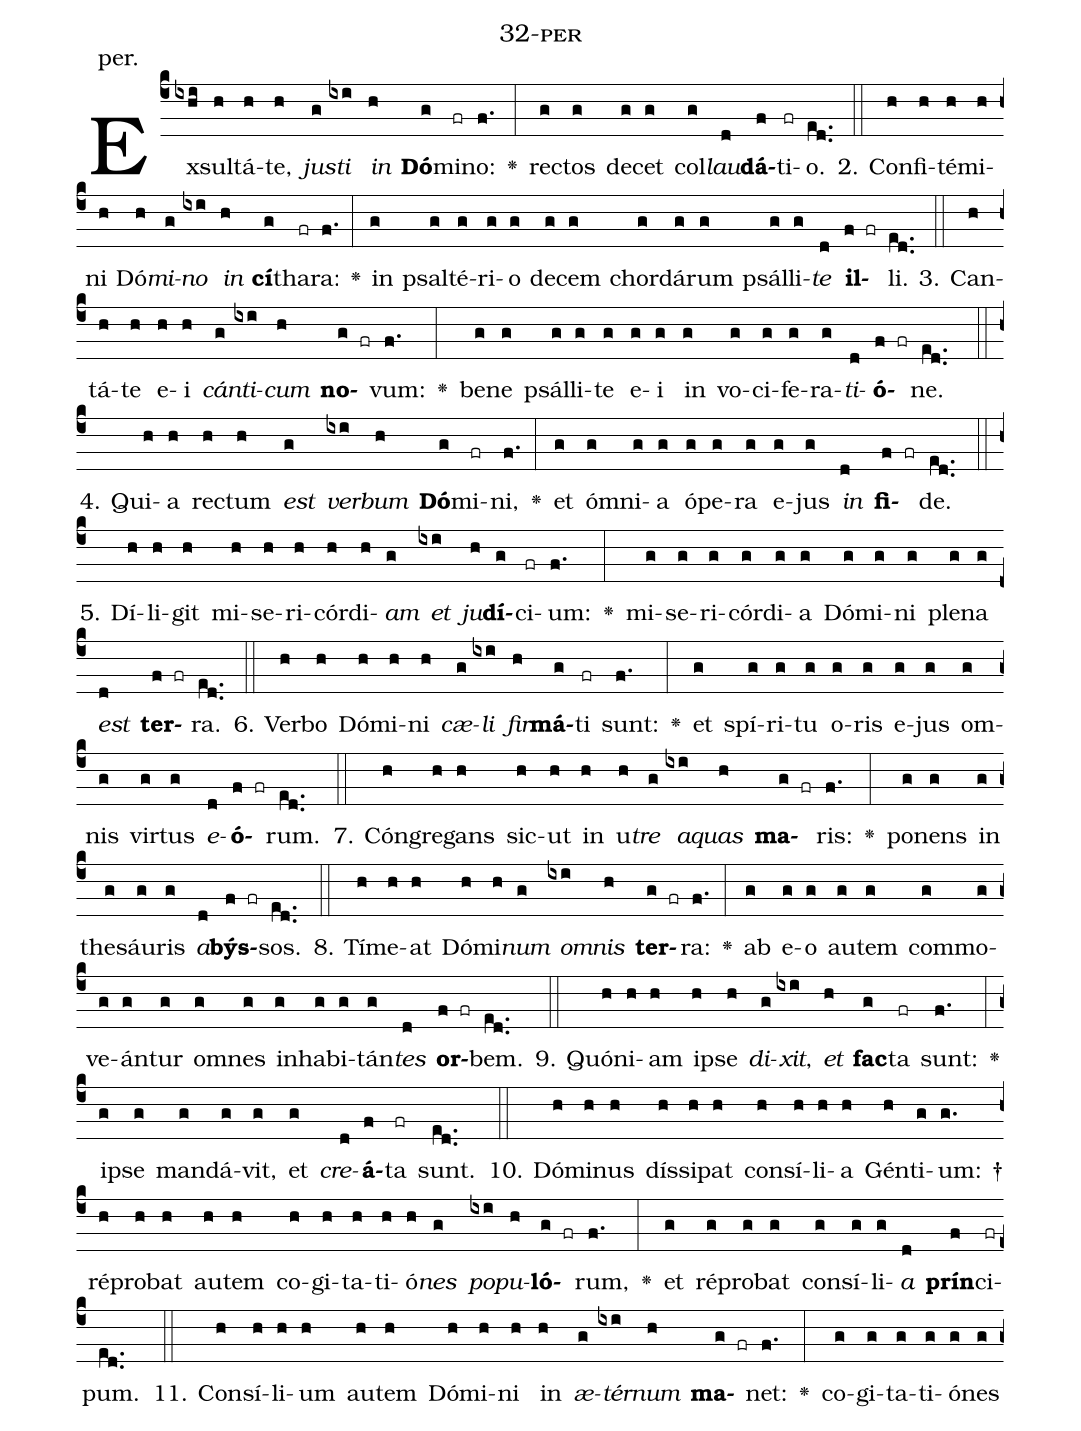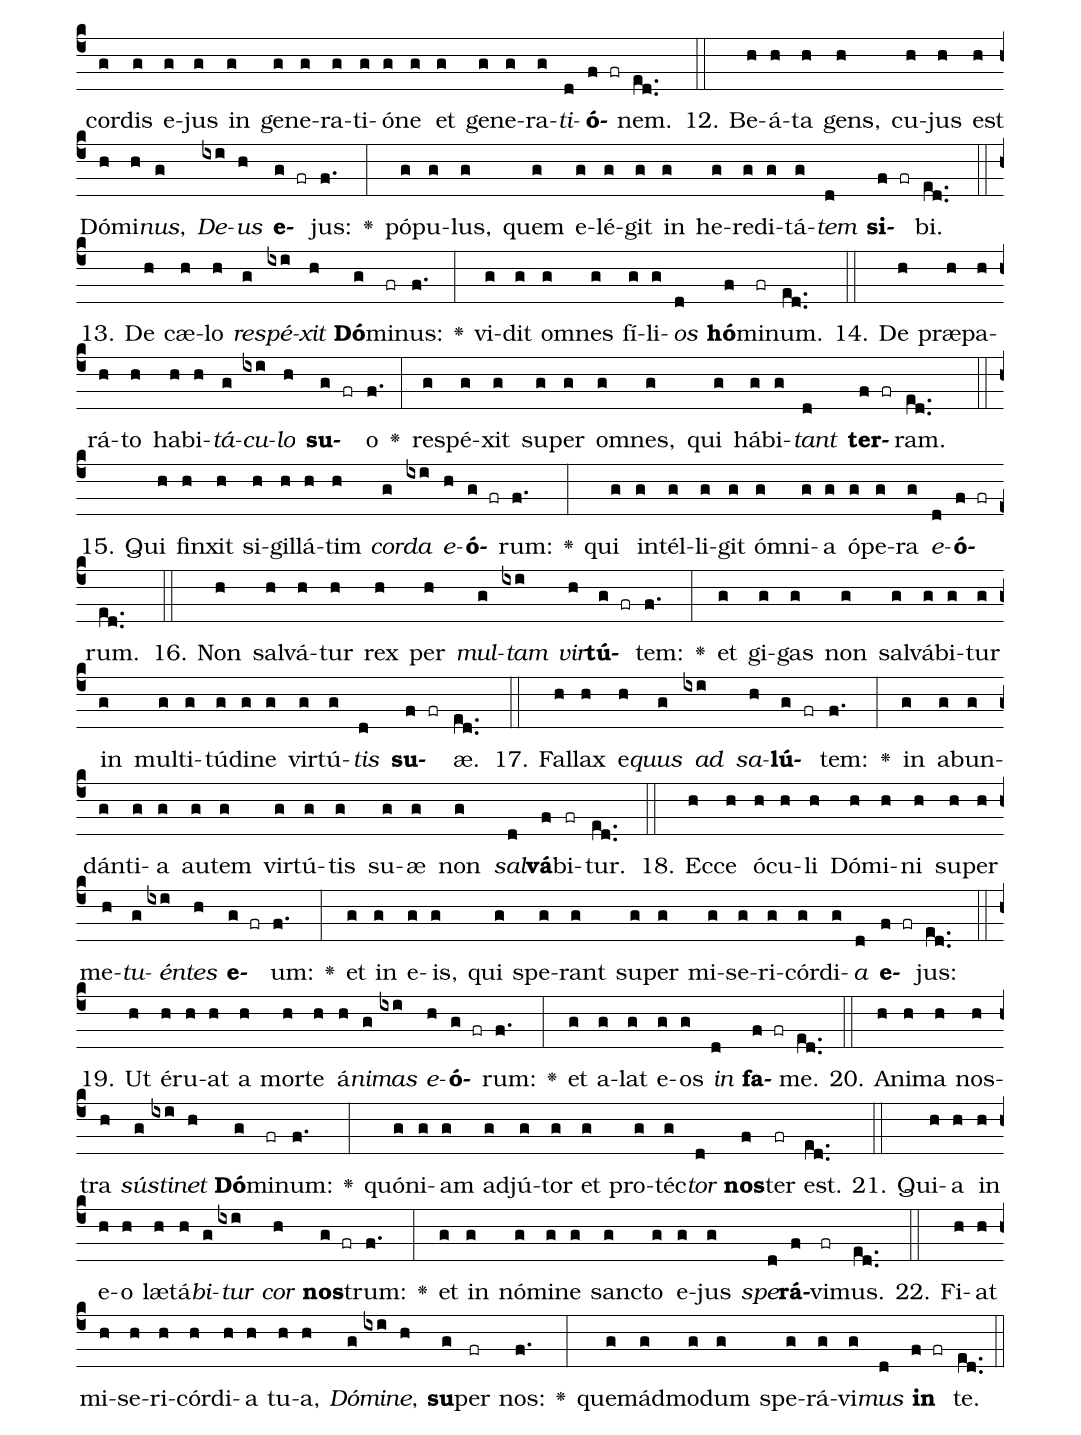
name: 32-per;
annotation: per.;
%%
(c4)Ex(ixhi)sul(h)tá(h)te,(h) <i>jus</i>(g)<i>ti</i>(ixi) <i>in</i>(h) <b>Dó</b>(g)mi(fr)no:(f.) <v>\greheightstar</v>(:) rec(g)tos(g) de(g)cet(g) col(g)<i>lau</i>(d)<b>dá</b>(f)ti(fr)o.(ed..) (::)
2. Con(h)fi(h)té(h)mi(h)ni(h) Dó(h)<i>mi</i>(g)<i>no</i>(ixi) <i>in</i>(h) <b>cí</b>(g)tha(fr)ra:(f.) <v>\greheightstar</v>(:) in(g) psal(g)té(g)ri(g)o(g) de(g)cem(g) chor(g)dá(g)rum(g) psál(g)li(g)<i>te</i>(d) <b>il</b>(f fr)li.(ed..) (::)
3. Can(h)tá(h)te(h) e(h)i(h) <i>cán</i>(g)<i>ti</i>(ixi)<i>cum</i>(h) <b>no</b>(g fr)vum:(f.) <v>\greheightstar</v>(:) be(g)ne(g) psál(g)li(g)te(g) e(g)i(g) in(g) vo(g)ci(g)fe(g)ra(g)<i>ti</i>(d)<b>ó</b>(f fr)ne.(ed..) (::)
4. Qui(h)a(h) rec(h)tum(h) <i>est</i>(g) <i>ver</i>(ixi)<i>bum</i>(h) <b>Dó</b>(g)mi(fr)ni,(f.) <v>\greheightstar</v>(:) et(g) óm(g)ni(g)a(g) ó(g)pe(g)ra(g) e(g)jus(g) <i>in</i>(d) <b>fi</b>(f fr)de.(ed..) (::)
5. Dí(h)li(h)git(h) mi(h)se(h)ri(h)cór(h)di(h)<i>am</i>(g) <i>et</i>(ixi) <i>ju</i>(h)<b>dí</b>(g)ci(fr)um:(f.) <v>\greheightstar</v>(:) mi(g)se(g)ri(g)cór(g)di(g)a(g) Dó(g)mi(g)ni(g) ple(g)na(g) <i>est</i>(d) <b>ter</b>(f fr)ra.(ed..) (::)
6. Ver(h)bo(h) Dó(h)mi(h)ni(h) <i>cæ</i>(g)<i>li</i>(ixi) <i>fir</i>(h)<b>má</b>(g)ti(fr) sunt:(f.) <v>\greheightstar</v>(:) et(g) spí(g)ri(g)tu(g) o(g)ris(g) e(g)jus(g) om(g)nis(g) vir(g)tus(g) <i>e</i>(d)<b>ó</b>(f fr)rum.(ed..) (::)
7. Cón(h)gre(h)gans(h) sic(h)ut(h) in(h) u(h)<i>tre</i>(g) <i>a</i>(ixi)<i>quas</i>(h) <b>ma</b>(g fr)ris:(f.) <v>\greheightstar</v>(:) po(g)nens(g) in(g) the(g)sáu(g)ris(g) <i>a</i>(d)<b>býs</b>(f fr)sos.(ed..) (::)
8. Tí(h)me(h)at(h) Dó(h)mi(h)<i>num</i>(g) <i>om</i>(ixi)<i>nis</i>(h) <b>ter</b>(g fr)ra:(f.) <v>\greheightstar</v>(:) ab(g) e(g)o(g) au(g)tem(g) com(g)mo(g)ve(g)án(g)tur(g) om(g)nes(g) in(g)ha(g)bi(g)tán(g)<i>tes</i>(d) <b>or</b>(f fr)bem.(ed..) (::)
9. Quón(h)i(h)am(h) ip(h)se(h) <i>di</i>(g)<i>xit</i>,(ixi) <i>et</i>(h) <b>fac</b>(g)ta(fr) sunt:(f.) <v>\greheightstar</v>(:) ip(g)se(g) man(g)dá(g)vit,(g) et(g) <i>cre</i>(d)<b>á</b>(f)ta(fr) sunt.(ed..) (::)
10. Dó(h)mi(h)nus(h) dís(h)si(h)pat(h) con(h)sí(h)li(h)a(h) Gén(h)ti(g)um: †(g.) ré(h)pro(h)bat(h) au(h)tem(h) co(h)gi(h)ta(h)ti(h)ó(h)<i>nes</i>(g) <i>po</i>(ixi)<i>pu</i>(h)<b>ló</b>(g fr)rum,(f.) <v>\greheightstar</v>(:) et(g) ré(g)pro(g)bat(g) con(g)sí(g)li(g)<i>a</i>(d) <b>prín</b>(f)ci(fr)pum.(ed..) (::)
11. Con(h)sí(h)li(h)um(h) au(h)tem(h) Dó(h)mi(h)ni(h) in(h) <i>æ</i>(g)<i>tér</i>(ixi)<i>num</i>(h) <b>ma</b>(g fr)net:(f.) <v>\greheightstar</v>(:) co(g)gi(g)ta(g)ti(g)ó(g)nes(g) cor(g)dis(g) e(g)jus(g) in(g) ge(g)ne(g)ra(g)ti(g)ó(g)ne(g) et(g) ge(g)ne(g)ra(g)<i>ti</i>(d)<b>ó</b>(f fr)nem.(ed..) (::)
12. Be(h)á(h)ta(h) gens,(h) cu(h)jus(h) est(h) Dó(h)mi(h)<i>nus</i>,(g) <i>De</i>(ixi)<i>us</i>(h) <b>e</b>(g fr)jus:(f.) <v>\greheightstar</v>(:) pó(g)pu(g)lus,(g) quem(g) e(g)lé(g)git(g) in(g) he(g)re(g)di(g)tá(g)<i>tem</i>(d) <b>si</b>(f fr)bi.(ed..) (::)
13. De(h) cæ(h)lo(h) <i>re</i>(g)<i>spé</i>(ixi)<i>xit</i>(h) <b>Dó</b>(g)mi(fr)nus:(f.) <v>\greheightstar</v>(:) vi(g)dit(g) om(g)nes(g) fí(g)li(g)<i>os</i>(d) <b>hó</b>(f)mi(fr)num.(ed..) (::)
14. De(h) præ(h)pa(h)rá(h)to(h) ha(h)bi(h)<i>tá</i>(g)<i>cu</i>(ixi)<i>lo</i>(h) <b>su</b>(g fr)o(f.) <v>\greheightstar</v>(:) re(g)spé(g)xit(g) su(g)per(g) om(g)nes,(g) qui(g) há(g)bi(g)<i>tant</i>(d) <b>ter</b>(f fr)ram.(ed..) (::)
15. Qui(h) fin(h)xit(h) si(h)gil(h)lá(h)tim(h) <i>cor</i>(g)<i>da</i>(ixi) <i>e</i>(h)<b>ó</b>(g fr)rum:(f.) <v>\greheightstar</v>(:) qui(g) in(g)tél(g)li(g)git(g) óm(g)ni(g)a(g) ó(g)pe(g)ra(g) <i>e</i>(d)<b>ó</b>(f fr)rum.(ed..) (::)
16. Non(h) sal(h)vá(h)tur(h) rex(h) per(h) <i>mul</i>(g)<i>tam</i>(ixi) <i>vir</i>(h)<b>tú</b>(g fr)tem:(f.) <v>\greheightstar</v>(:) et(g) gi(g)gas(g) non(g) sal(g)vá(g)bi(g)tur(g) in(g) mul(g)ti(g)tú(g)di(g)ne(g) vir(g)tú(g)<i>tis</i>(d) <b>su</b>(f fr)æ.(ed..) (::)
17. Fal(h)lax(h) e(h)<i>quus</i>(g) <i>ad</i>(ixi) <i>sa</i>(h)<b>lú</b>(g fr)tem:(f.) <v>\greheightstar</v>(:) in(g) ab(g)un(g)dán(g)ti(g)a(g) au(g)tem(g) vir(g)tú(g)tis(g) su(g)æ(g) non(g) <i>sal</i>(d)<b>vá</b>(f)bi(fr)tur.(ed..) (::)
18. Ec(h)ce(h) ó(h)cu(h)li(h) Dó(h)mi(h)ni(h) su(h)per(h) me(h)<i>tu</i>(g)<i>én</i>(ixi)<i>tes</i>(h) <b>e</b>(g fr)um:(f.) <v>\greheightstar</v>(:) et(g) in(g) e(g)is,(g) qui(g) spe(g)rant(g) su(g)per(g) mi(g)se(g)ri(g)cór(g)di(g)<i>a</i>(d) <b>e</b>(f fr)jus:(ed..) (::)
19. Ut(h) é(h)ru(h)at(h) a(h) mor(h)te(h) á(h)<i>ni</i>(g)<i>mas</i>(ixi) <i>e</i>(h)<b>ó</b>(g fr)rum:(f.) <v>\greheightstar</v>(:) et(g) a(g)lat(g) e(g)os(g) <i>in</i>(d) <b>fa</b>(f fr)me.(ed..) (::)
20. A(h)ni(h)ma(h) nos(h)tra(h) <i>sús</i>(g)<i>ti</i>(ixi)<i>net</i>(h) <b>Dó</b>(g)mi(fr)num:(f.) <v>\greheightstar</v>(:) quón(g)i(g)am(g) ad(g)jú(g)tor(g) et(g) pro(g)téc(g)<i>tor</i>(d) <b>nos</b>(f)ter(fr) est.(ed..) (::)
21. Qui(h)a(h) in(h) e(h)o(h) læ(h)tá(h)<i>bi</i>(g)<i>tur</i>(ixi) <i>cor</i>(h) <b>nos</b>(g fr)trum:(f.) <v>\greheightstar</v>(:) et(g) in(g) nó(g)mi(g)ne(g) sanc(g)to(g) e(g)jus(g) <i>spe</i>(d)<b>rá</b>(f)vi(fr)mus.(ed..) (::)
22. Fi(h)at(h) mi(h)se(h)ri(h)cór(h)di(h)a(h) tu(h)a,(h) <i>Dó</i>(g)<i>mi</i>(ixi)<i>ne</i>,(h) <b>su</b>(g)per(fr) nos:(f.) <v>\greheightstar</v>(:) quem(g)ád(g)mo(g)dum(g) spe(g)rá(g)vi(g)<i>mus</i>(d) <b>in</b>(f fr) te.(ed..) (::)
